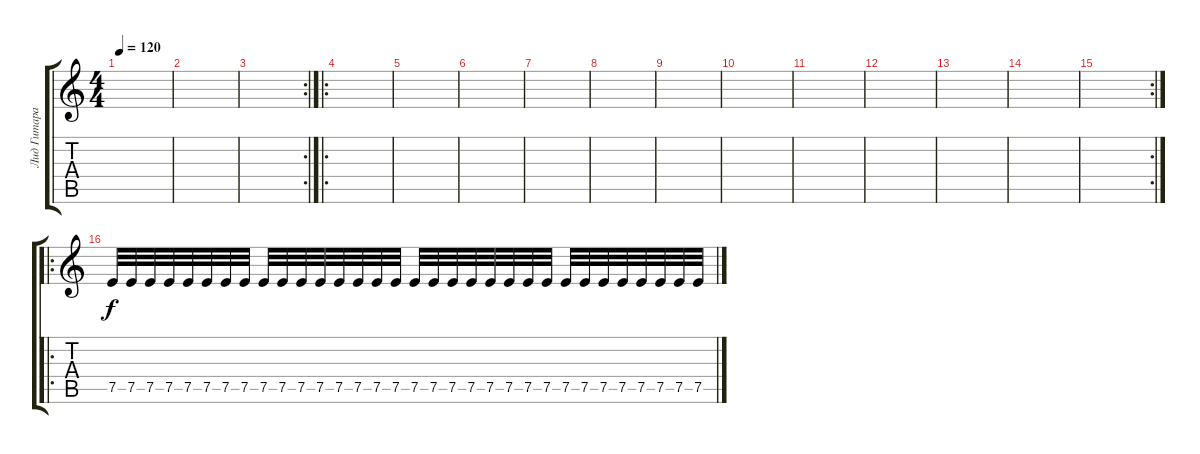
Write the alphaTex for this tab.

\track ("Лид Гитара" "Лид Гитара") {instrument overdrivenguitar}
\staff {score tabs}
\tuning (E4 B3 G3 D3 A2 E2) {hide}
\ts (4 4)
\tempo 120
\clef g2
\ks c
|
|
\rc 2
|
\ro
|
|
|
|
|
|
|
|
|
|
|
\rc 2
|
\ro
7.5.32 7.5.32 7.5.32 7.5.32 7.5.32 7.5.32 7.5.32 7.5.32 7.5.32 7.5.32 7.5.32 7.5.32 7.5.32 7.5.32 7.5.32 7.5.32 7.5.32 7.5.32 7.5.32 7.5.32 7.5.32 7.5.32 7.5.32 7.5.32 7.5.32 7.5.32 7.5.32 7.5.32 7.5.32 7.5.32 7.5.32 7.5.32
